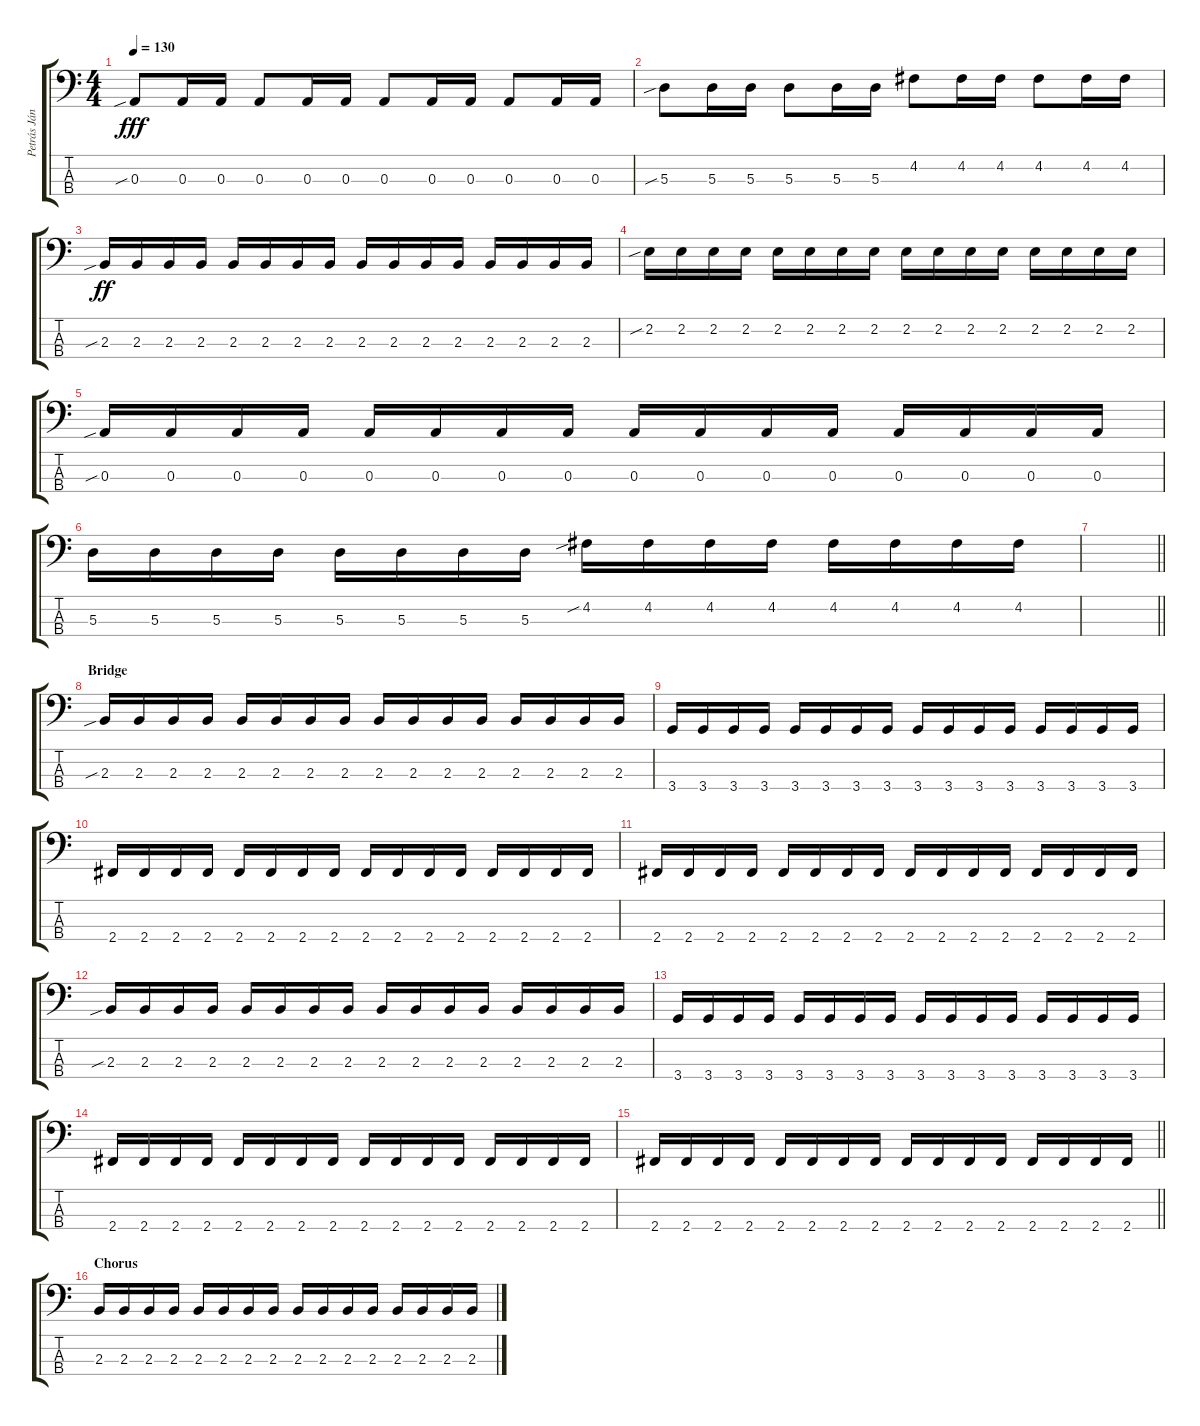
\track ("Petrás János-Bass" "Petrás Ján") {instrument electricbasspick}
\staff {score tabs}
\tuning (G2 D2 A1 E1) {hide}
\ts (4 4)
\tempo 130
\clef f4
\ks c
0.3{sib}.8{dy fff} 0.3.16 0.3.16 0.3.8 0.3.16 0.3.16 0.3.8 0.3.16 0.3.16 0.3.8 0.3.16 0.3.16 |
5.3{sib}.8 5.3.16 5.3.16 5.3.8 5.3.16 5.3.16 4.2.8 4.2.16 4.2.16 4.2.8 4.2.16 4.2.16 |
2.3{sib}.16{dy ff instrument electricbassfinger} 2.3.16 2.3.16 2.3.16 2.3.16 2.3.16 2.3.16 2.3.16 2.3.16 2.3.16 2.3.16 2.3.16 2.3.16 2.3.16 2.3.16 2.3.16 |
2.2{sib}.16 2.2.16 2.2.16 2.2.16 2.2.16 2.2.16 2.2.16 2.2.16 2.2.16 2.2.16 2.2.16 2.2.16 2.2.16 2.2.16 2.2.16 2.2.16 |
0.3{sib}.16 0.3.16 0.3.16 0.3.16 0.3.16 0.3.16 0.3.16 0.3.16 0.3.16 0.3.16 0.3.16 0.3.16 0.3.16 0.3.16 0.3.16 0.3.16 |
5.3.16 5.3.16 5.3.16 5.3.16 5.3.16 5.3.16 5.3.16 5.3.16 4.2{sib}.16 4.2.16 4.2.16 4.2.16 4.2.16 4.2.16 4.2.16 4.2.16 |
\barLineRight lightlight
|
\section ("" "Bridge")
2.3{sib}.16 2.3.16 2.3.16 2.3.16 2.3.16 2.3.16 2.3.16 2.3.16 2.3.16 2.3.16 2.3.16 2.3.16 2.3.16 2.3.16 2.3.16 2.3.16 |
3.4.16 3.4.16 3.4.16 3.4.16 3.4.16 3.4.16 3.4.16 3.4.16 3.4.16 3.4.16 3.4.16 3.4.16 3.4.16 3.4.16 3.4.16 3.4.16 |
2.4.16 2.4.16 2.4.16 2.4.16 2.4.16 2.4.16 2.4.16 2.4.16 2.4.16 2.4.16 2.4.16 2.4.16 2.4.16 2.4.16 2.4.16 2.4.16 |
2.4.16 2.4.16 2.4.16 2.4.16 2.4.16 2.4.16 2.4.16 2.4.16 2.4.16 2.4.16 2.4.16 2.4.16 2.4.16 2.4.16 2.4.16 2.4.16 |
2.3{sib}.16 2.3.16 2.3.16 2.3.16 2.3.16 2.3.16 2.3.16 2.3.16 2.3.16 2.3.16 2.3.16 2.3.16 2.3.16 2.3.16 2.3.16 2.3.16 |
3.4.16 3.4.16 3.4.16 3.4.16 3.4.16 3.4.16 3.4.16 3.4.16 3.4.16 3.4.16 3.4.16 3.4.16 3.4.16 3.4.16 3.4.16 3.4.16 |
2.4.16 2.4.16 2.4.16 2.4.16 2.4.16 2.4.16 2.4.16 2.4.16 2.4.16 2.4.16 2.4.16 2.4.16 2.4.16 2.4.16 2.4.16 2.4.16 |
\barLineRight lightlight
2.4.16 2.4.16 2.4.16 2.4.16 2.4.16 2.4.16 2.4.16 2.4.16 2.4.16 2.4.16 2.4.16 2.4.16 2.4.16 2.4.16 2.4.16 2.4.16 |
\section ("" "Chorus")
2.3.16 2.3.16 2.3.16 2.3.16 2.3.16 2.3.16 2.3.16 2.3.16 2.3.16 2.3.16 2.3.16 2.3.16 2.3.16 2.3.16 2.3.16 2.3.16
